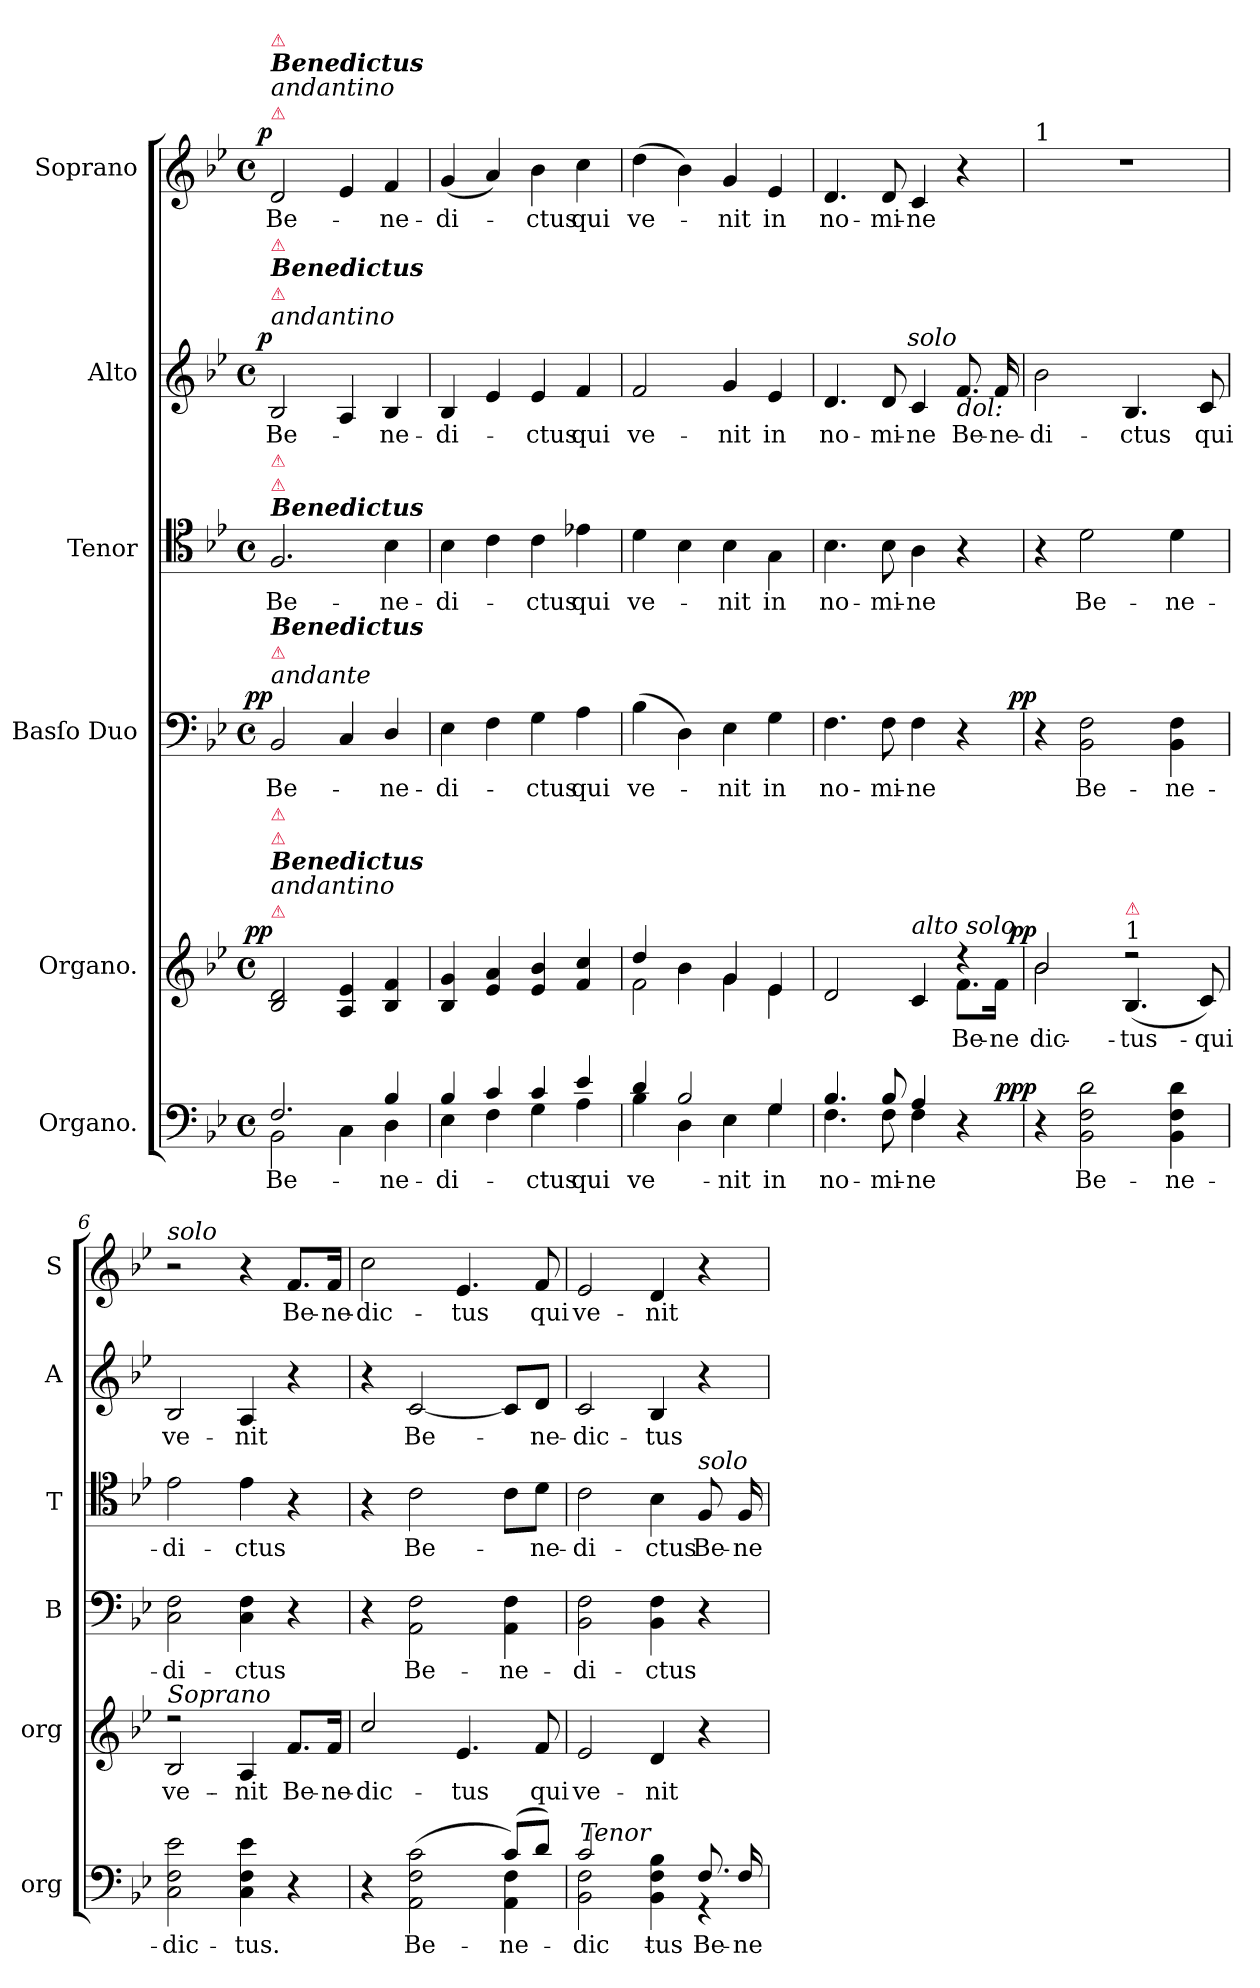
**kern	**text	**dynam	**kern	**text	**dynam	**kern	**text	**dynam	**kern	**text	**kern	**text	**dynam	**kern	**text	**dynam
*part6	*part6	*part6	*part5	*part5	*part5	*part4	*part4	*part4	*part3	*part3	*part2	*part2	*part2	*part1	*part1	*part1
*staff6	*staff6	*staff6	*staff5	*staff5	*staff5	*staff4	*staff4	*staff4	*staff3	*staff3	*staff2	*staff2	*staff2	*staff1	*staff1	*staff1
*I"Organo.	*	*	*I"Organo.	*	*	*I"Basſo Duo	*	*	*I"Tenor	*	*I"Alto	*	*	*I"Soprano	*	*
*I'org	*	*	*I'org	*	*	*I'B	*	*	*I'T	*	*I'A	*	*	*I'S	*	*
*clefF4	*	*	*clefG2	*	*	*clefF4	*	*	*clefC4	*	*clefG2	*	*	*clefG2	*	*
*k[b-e-]	*	*	*k[b-e-]	*	*	*k[b-e-]	*	*	*k[b-e-]	*	*k[b-e-]	*	*	*k[b-e-]	*	*
*B-:	*	*	*B-:	*	*	*B-:	*	*	*B-:	*	*B-:	*	*	*B-:	*	*
*M4/4	*	*	*M4/4	*	*	*M4/4	*	*	*M4/4	*	*M4/4	*	*	*M4/4	*	*
*met(c)	*	*	*met(c)	*	*	*met(c)	*	*	*met(c)	*	*met(c)	*	*	*met(c)	*	*
=1	=1	=1	=1	=1	=1	=1	=1	=1	=1	=1	=1	=1	=1	=1	=1	=1
*^	*	*	*	*	*	*	*	*	*	*	*	*	*	*	*	*
!	!	!	!	!	!	!	!	!	!	!	!	!	!	!	!LO:TX:a:color=crimson:t=⚠	!	!
!	!	!	!	!	!	!	!	!	!	!	!	!	!	!	!LO:TX:a:i:t=andantino	!	!
!	!	!	!	!	!	!	!	!	!	!	!	!	!	!	!LO:TX:a:Bi:t=Benedictus	!	!
!	!	!	!	!	!	!	!	!	!	!	!	!	!	!	!LO:TX:a:color=crimson:t=⚠	!	!
!	!	!	!	!	!	!	!	!	!	!	!	!LO:TX:a:i:t=andantino	!	!	!	!	!
!	!	!	!	!	!	!	!	!	!	!	!	!LO:TX:a:color=crimson:t=⚠	!	!	!	!	!
!	!	!	!	!	!	!	!	!	!	!	!	!LO:TX:a:Bi:t=Benedictus	!	!	!	!	!
!	!	!	!	!	!	!	!	!	!	!	!	!LO:TX:a:color=crimson:t=⚠	!	!	!	!	!
!	!	!	!	!	!	!	!	!	!	!LO:TX:a:Bi:t=Benedictus	!	!	!	!	!	!	!
!	!	!	!	!	!	!	!	!	!	!LO:TX:a:color=crimson:t=⚠	!	!	!	!	!	!	!
!	!	!	!	!	!	!	!	!	!	!LO:TX:a:color=crimson:t=⚠	!	!	!	!	!	!	!
!	!	!	!	!	!	!	!LO:TX:a:i:t=andante	!	!	!	!	!	!	!	!	!	!
!	!	!	!	!	!	!	!LO:TX:a:color=crimson:t=⚠	!	!	!	!	!	!	!	!	!	!
!	!	!	!	!	!	!	!LO:TX:a:Bi:t=Benedictus	!	!	!	!	!	!	!	!	!	!
!	!	!	!	!LO:TX:a:color=crimson:t=⚠	!	!	!	!	!	!	!	!	!	!	!	!	!
!	!	!	!	!LO:TX:a:i:t=andantino	!	!	!	!	!	!	!	!	!	!	!	!	!
!	!	!	!	!LO:TX:a:Bi:t=Benedictus	!	!	!	!	!	!	!	!	!	!	!	!	!
!	!	!	!	!LO:TX:a:color=crimson:t=⚠	!	!	!	!	!	!	!	!	!	!	!	!	!
!	!	!	!	!LO:TX:a:color=crimson:t=⚠	!	!	!	!	!	!	!	!	!	!	!	!	!
!	!	!	!	!	!	!LO:DY:b:rj	!	!	!LO:DY:b:rj	!	!	!	!	!LO:DY:b:rj	!	!	!LO:DY:b:rj
2.F/	2BB-\	Be-	.	2B-/ 2d/	.	pp	2BB-/	Be-	pp	2.F/	Be-	2B-/	Be-	p	2d/	Be-	p
.	4C\	.	.	4A/ 4e-/	.	.	4C/	.	.	.	.	4A/	.	.	4e-/	.	.
4B-/	4D\	-ne-	.	4B-/ 4f/	.	.	4D/	-ne-	.	4B-\	-ne-	4B-/	-ne-	.	4f/	-ne-	.
=2	=2	=2	=2	=2	=2	=2	=2	=2	=2	=2	=2	=2	=2	=2	=2	=2	=2
4B-/	4E-\	-di-	.	4B-/ 4g/	.	.	4E-\	-di-	.	4B-\	-di-	4B-/	-di-	.	(<4g/	-di-	.
4c/	4F\	.	.	4e-/ 4a/	.	.	4F\	.	.	4c\	.	4e-/	.	.	4a/)	.	.
4c/	4G\	-ctus	.	4e-/ 4b-/	.	.	4G\	-ctus	.	4c\	-ctus	4e-/	-ctus	.	4b-\	-ctus	.
4e-/	4A\	qui	.	4f/ 4cc/	.	.	4A\	qui	.	4e-X\	qui	4f/	qui	.	4cc\	qui	.
=3	=3	=3	=3	=3	=3	=3	=3	=3	=3	=3	=3	=3	=3	=3	=3	=3	=3
*	*	*	*	*^	*	*	*	*	*	*	*	*	*	*	*	*	*
4d/	4B-\	ve-	.	4dd/	2f\	.	.	(>4B-\	ve-	.	4d\	ve-	2f/	ve-	.	(>4dd\	ve-	.
2B-/	4D\	.	.	4b-\	.	.	.	4D\)	.	.	4B-\	.	.	.	.	4b-\)	.	.
.	4E-\	-nit	.	4g/	4g\	.	.	4E-\	-nit	.	4B-\	-nit	4g/	-nit	.	4g/	-nit	.
4G/	4G\	in	.	4e-/	4e-\	.	.	4G\	in	.	4G\	in	4e-/	in	.	4e-/	in	.
=4	=4	=4	=4	=4	=4	=4	=4	=4	=4	=4	=4	=4	=4	=4	=4	=4	=4	=4
4.B-/	4.F\	no-	.	2d/	2ryy	.	.	4.F\	no-	.	4.B-\	no-	4.d/	no-	.	4.d/	no-	.
8B-/	8F\	-mi-	.	.	.	.	.	8F\	-mi-	.	8B-\	-mi-	8d/	-mi-	.	8d/	-mi-	.
!	!	!	!	!LO:TX:a:i:t=alto solo	!	!	!	!	!	!	!	!	!	!	!	!	!	!
4A/	4F\	-ne	.	4c/	4ryy	.	.	4F\	-ne	.	4A\	-ne	4c/	-ne	.	4c/	-ne	.
!	!	!	!	!	!	!	!	!	!	!	!	!	!LO:TX:b:i:t=dol&colon;	!	!	!	!	!
!	!	!	!	!	!	!	!	!	!	!	!	!	!LO:TX:a:i:rj:t=solo	!	!	!	!	!
4r	4ryy	.	.	4r	8.f\L	Be-	.	4r	.	.	4r	.	8.f/	Be-	.	4r	.	.
.	.	.	.	.	16f\Jk	-ne-	.	.	.	.	.	.	16f/	-ne-	.	.	.	.
*v	*v	*	*	*	*	*	*	*	*	*	*	*	*	*	*	*	*	*
=5	=5	=5	=5	=5	=5	=5	=5	=5	=5	=5	=5	=5	=5	=5	=5	=5	=5
!	!	!	!	!	!	!	!	!	!	!	!	!	!	!	!LO:TX:a:t=1	!	!
!	!	!LO:DY:b:rj	!	!	!	!LO:DY:b:rj	!	!	!LO:DY:b:rj	!	!	!	!	!	!	!	!
4r	.	ppp	2b-/	2b-\	-dic-	pp	4r	.	pp	4r	.	2b-\	-di-	.	1r	.	.
2BB-\ 2F\ 2d\	Be-	.	.	.	.	.	2BB-\ 2F\	Be-	.	2d\	Be-	.	.	.	.	.	.
!	!	!	!LO:TX:a:t=1	!	!	!	!	!	!	!	!	!	!	!	!	!	!
!	!	!	!LO:TX:a:color=crimson:t=⚠	!	!	!	!	!	!	!	!	!	!	!	!	!	!
.	.	.	2rdd	(<4.B-/	-tus	.	.	.	.	.	.	4.B-/	-ctus	.	.	.	.
4BB-\ 4F\ 4d\	-ne-	.	.	.	.	.	4BB-\ 4F\	-ne-	.	4d\	-ne-	.	.	.	.	.	.
.	.	.	.	8c/)	qui	.	.	.	.	.	.	8c/	qui	.	.	.	.
=6	=6	=6	=6	=6	=6	=6	=6	=6	=6	=6	=6	=6	=6	=6	=6	=6	=6
!	!	!	!	!	!	!	!	!	!	!	!	!	!	!	!LO:TX:a:i:t=solo	!	!
!	!	!	!LO:TX:a:i:t=Soprano	!	!	!	!	!	!	!	!	!	!	!	!	!	!
2C\ 2F\ 2e-\	-dic-	.	2rdd	2B-/	ve-	.	2C\ 2F\	-di-	.	2e-\	-di-	2B-/	ve-	.	2r	.	.
4C\ 4F\ 4e-\	-tus.	.	4ryy	4A/	-nit	.	4C\ 4F\	-ctus	.	4e-\	-ctus	4A/	-nit	.	4r	.	.
4r	.	.	8.f/L	4ryy	Be-	.	4r	.	.	4r	.	4r	.	.	8.f/L	Be-	.
.	.	.	16f/Jk	.	-ne-	.	.	.	.	.	.	.	.	.	16f/Jk	-ne-	.
*	*	*	*v	*v	*	*	*	*	*	*	*	*	*	*	*	*	*
=7	=7	=7	=7	=7	=7	=7	=7	=7	=7	=7	=7	=7	=7	=7	=7	=7
*^	*	*	*	*	*	*	*	*	*	*	*	*	*	*	*	*
4r	2.ryy	.	.	2cc/	-dic-	.	4r	.	.	4r	.	4r	.	.	2cc\	-dic-	.
(>2AA\ 2F\ 2c\	.	Be-	.	.	.	.	2AA\ 2F\	Be-	.	2c\	Be-	[2c/	Be-	.	.	.	.
.	.	.	.	4.e-/	-tus	.	.	.	.	.	.	.	.	.	4.e-/	-tus	.
(<8c/L)	4AA\ 4F\	-ne-	.	.	.	.	4AA\ 4F\	-ne-	.	8c\L	.	8c/L]	.	.	.	.	.
8d/J)	.	.	.	8f/	qui	.	.	.	.	8d\J	-ne-	8d/J	-ne-	.	8f/	qui	.
=8	=8	=8	=8	=8	=8	=8	=8	=8	=8	=8	=8	=8	=8	=8	=8	=8	=8
2c/	2BB-\ 2F\	dic-	.	2e-/	ve-	.	2BB-\ 2F\	-di-	.	2c\	-di-	2c/	-dic-	.	2e-/	ve-	.
!LO:TX:a:i:rj:t=Tenor	!	!	!	!	!	!	!	!	!	!	!	!	!	!	!	!	!
4ryy	4BB-\ 4F\ 4B-\	-tus	.	4d/	-nit	.	4BB-\ 4F\	-ctus	.	4B-\	-ctus	4B-/	-tus	.	4d/	-nit	.
!	!	!	!	!	!	!	!	!	!	!LO:TX:a:i:t=solo	!	!	!	!	!	!	!
!	!	!	!	!	!	!	!	!	!	!LO:N:vis=8	!	!	!	!	!	!	!
8.F/	4r	Be-	.	4r	.	.	4r	.	.	8.F/	Be-	4r	.	.	4r	.	.
16F/	.	-ne-	.	.	.	.	.	.	.	16F/	-ne-	.	.	.	.	.	.
*v	*v	*	*	*	*	*	*	*	*	*	*	*	*	*	*	*	*
=	=	=	=	=	=	=	=	=	=	=	=	=	=	=	=	=
*-	*-	*-	*-	*-	*-	*-	*-	*-	*-	*-	*-	*-	*-	*-	*-	*-
